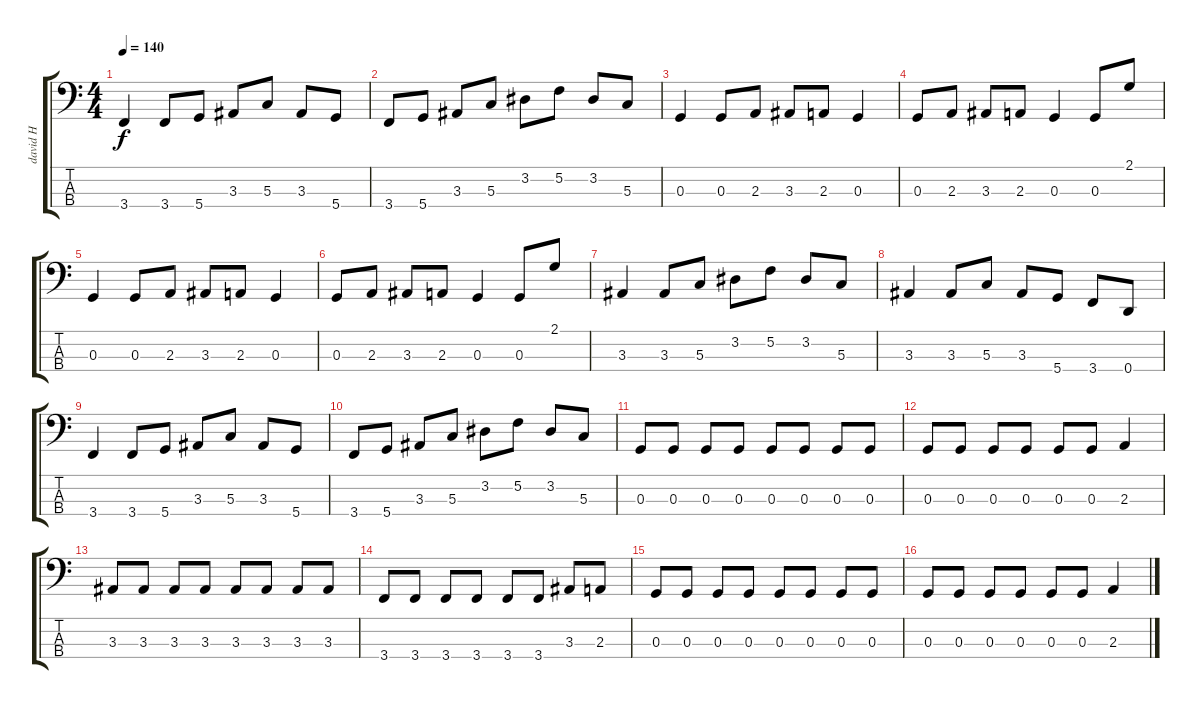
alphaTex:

\track ("david H" "david H") {instrument electricbassfinger}
\staff {score tabs}
\tuning (F2 C2 G1 D1) {hide}
\ts (4 4)
\tempo 140
\clef f4
\ks c
3.4.4{dy f} 3.4.8 5.4.8 3.3.8 5.3.8 3.3.8 5.4.8 |
3.4.8 5.4.8 3.3.8 5.3.8 3.2.8 5.2.8 3.2.8 5.3.8 |
0.3.4 0.3.8 2.3.8 3.3.8 2.3.8 0.3.4 |
0.3.8 2.3.8 3.3.8 2.3.8 0.3.4 0.3.8 2.1.8 |
0.3.4 0.3.8 2.3.8 3.3.8 2.3.8 0.3.4 |
0.3.8 2.3.8 3.3.8 2.3.8 0.3.4 0.3.8 2.1.8 |
3.3.4 3.3.8 5.3.8 3.2.8 5.2.8 3.2.8 5.3.8 |
3.3.4 3.3.8 5.3.8 3.3.8 5.4.8 3.4.8 0.4.8 |
3.4.4 3.4.8 5.4.8 3.3.8 5.3.8 3.3.8 5.4.8 |
3.4.8 5.4.8 3.3.8 5.3.8 3.2.8 5.2.8 3.2.8 5.3.8 |
0.3.8 0.3.8 0.3.8 0.3.8 0.3.8 0.3.8 0.3.8 0.3.8 |
0.3.8 0.3.8 0.3.8 0.3.8 0.3.8 0.3.8 2.3.4 |
3.3.8 3.3.8 3.3.8 3.3.8 3.3.8 3.3.8 3.3.8 3.3.8 |
3.4.8 3.4.8 3.4.8 3.4.8 3.4.8 3.4.8 3.3.8 2.3.8 |
0.3.8 0.3.8 0.3.8 0.3.8 0.3.8 0.3.8 0.3.8 0.3.8 |
0.3.8 0.3.8 0.3.8 0.3.8 0.3.8 0.3.8 2.3.4
